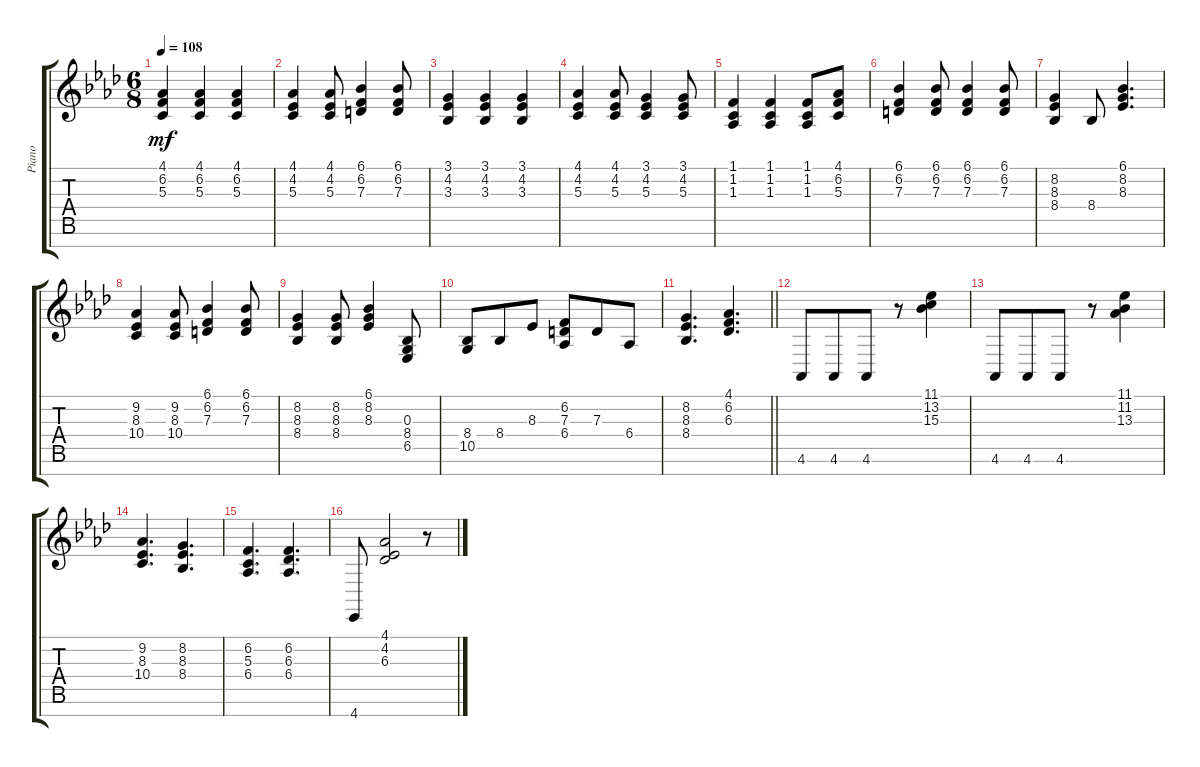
\track ("Piano" "Piano") {instrument acousticgrandpiano}
\staff {score tabs}
\tuning (E4 B3 G3 D3 A2 E2 B1) {hide}
\ts (6 8)
\tempo 108
\clef g2
\ks ab
(4.1 6.2 5.3).4{dy mf} (4.1 6.2 5.3).4 (4.1 6.2 5.3).4 |
(4.1 4.2 5.3).4 (4.1 4.2 5.3).8 (6.1 6.2 7.3).4 (6.1 6.2 7.3).8 |
(3.1 4.2 3.3).4 (3.1 4.2 3.3).4 (3.1 4.2 3.3).4 |
(4.1 4.2 5.3).4 (4.1 4.2 5.3).8 (3.1 4.2 5.3).4 (3.1 4.2 5.3).8 |
(1.1 1.2 1.3).4 (1.1 1.2 1.3).4 (1.1 1.2 1.3).8 (4.1 6.2 5.3).8 |
(6.1 6.2 7.3).4 (6.1 6.2 7.3).8 (6.1 6.2 7.3).4 (6.1 6.2 7.3).8 |
(8.2 8.3 8.4).4 8.4.8 (6.1 8.2 8.3).4{d} |
(9.2 8.3 10.4).4 (9.2 8.3 10.4).8 (6.1 6.2 7.3).4 (6.1 6.2 7.3).8 |
(8.2 8.3 8.4).4 (8.2 8.3 8.4).8 (6.1 8.2 8.3).4 (0.3 8.4 6.5).8 |
(8.4 10.5).8 8.4.8 8.3.8 (6.2 7.3 6.4).8 7.3.8 6.4.8 |
\barLineRight lightlight
(8.2 8.3 8.4).4{d} (4.1 6.2 6.3).4{d} |
4.6.8 4.6.8 4.6.8 r.8 (11.1 13.2 15.3).4 |
4.6.8 4.6.8 4.6.8 r.8 (11.1 11.2 13.3).4 |
(9.2 8.3 10.4).4{d} (8.2 8.3 8.4).4{d} |
(6.2 5.3 6.4).4{d} (6.2 6.3 6.4).4{d} |
4.7.8 (4.1 4.2 6.3).2 r.8
